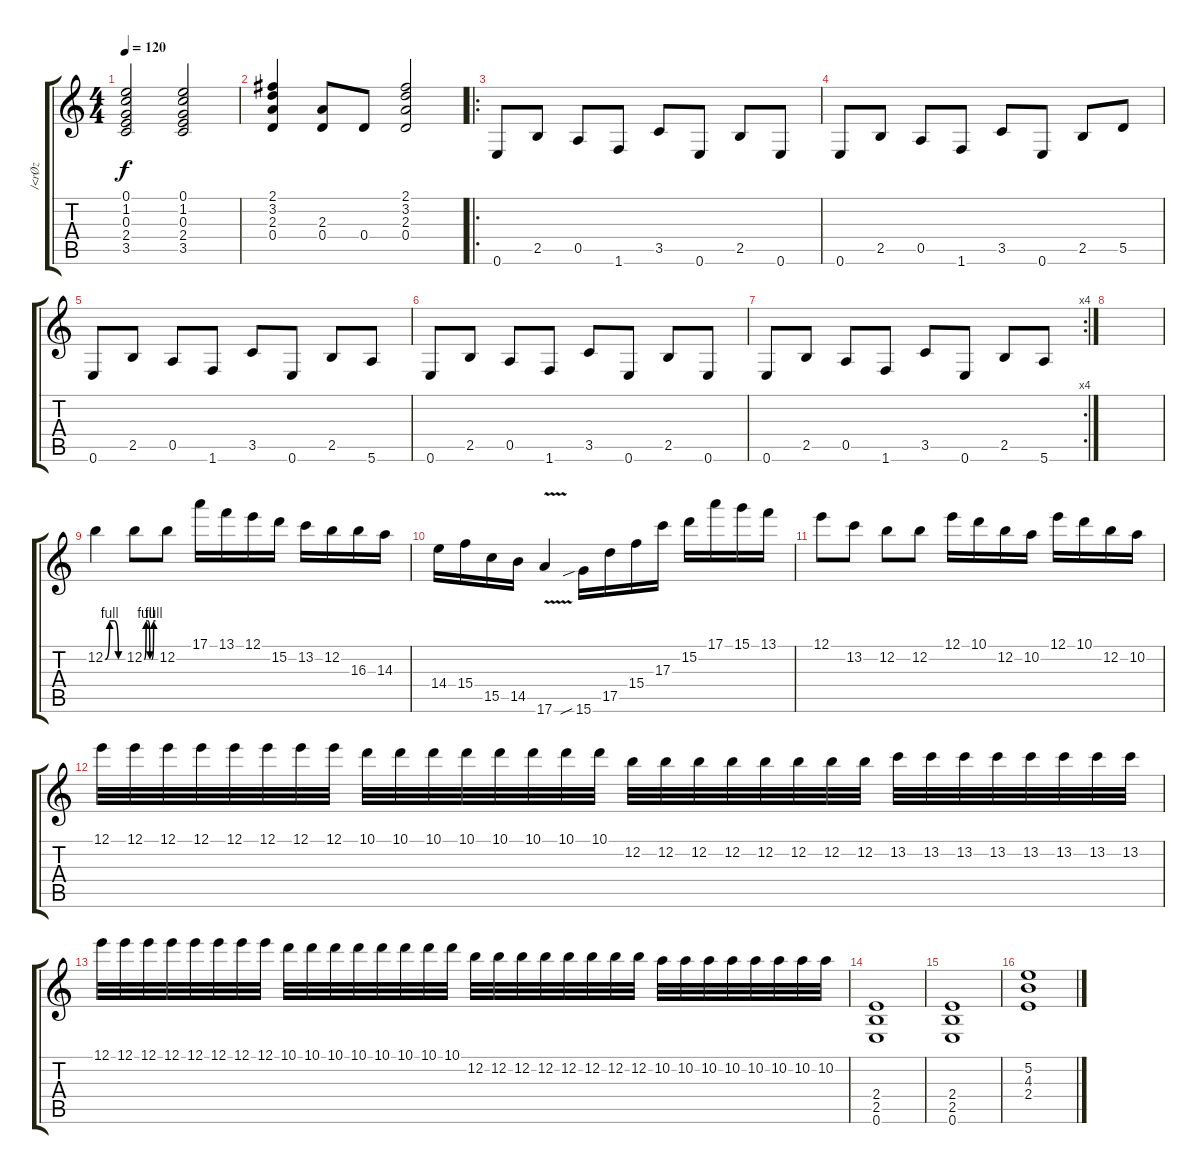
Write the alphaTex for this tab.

\track ("/<rØz" "/<rØz") {instrument distortionguitar}
\staff {score tabs}
\tuning (E4 B3 G3 D3 A2 E2) {hide}
\ts (4 4)
\tempo 120
\clef g2
\ks c
(0.1 1.2 0.3 2.4 3.5).2{dy f} (0.1 1.2 0.3 2.4 3.5).2 |
(2.1 3.2 2.3 0.4).4{instrument acousticguitarsteel} (2.3 0.4).8 0.4.8 (2.1 3.2 2.3 0.4).2 |
\ro
0.6.8{volume 13} 2.5.8 0.5.8 1.6.8 3.5.8 0.6.8 2.5.8 0.6.8 |
0.6.8 2.5.8 0.5.8 1.6.8 3.5.8 0.6.8 2.5.8 5.5.8 |
0.6.8 2.5.8 0.5.8 1.6.8 3.5.8 0.6.8 2.5.8 5.6.8 |
0.6.8 2.5.8 0.5.8 1.6.8 3.5.8 0.6.8 2.5.8 0.6.8 |
\rc 4
0.6.8 2.5.8 0.5.8 1.6.8 3.5.8 0.6.8 2.5.8 5.6.8 |
|
12.2{be (custom 0 0 15 4 30 4 45 0 60 0)}.4 12.2{be (custom 0 0 10 4 20 4 30 0 40 0 50 4 60 4)}.8 12.2.8 17.1.16 13.1.16 12.1.16 15.2.16 13.2.16 12.2.16 16.3.16 14.3.16 |
14.4.16 15.4.16 15.5.16 14.5.16 17.6{v}.4 15.6{sib}.16 17.5.16 15.4.16 17.3.16 15.2.16 17.1.16 15.1.16 13.1.16 |
12.1.8 13.2.8 12.2.8 12.2.8 12.1.16 10.1.16 12.2.16 10.2.16 12.1.16 10.1.16 12.2.16 10.2.16 |
12.1.32 12.1.32 12.1.32 12.1.32 12.1.32 12.1.32 12.1.32 12.1.32 10.1.32 10.1.32 10.1.32 10.1.32 10.1.32 10.1.32 10.1.32 10.1.32 12.2.32 12.2.32 12.2.32 12.2.32 12.2.32 12.2.32 12.2.32 12.2.32 13.2.32 13.2.32 13.2.32 13.2.32 13.2.32 13.2.32 13.2.32 13.2.32 |
12.1.32 12.1.32 12.1.32 12.1.32 12.1.32 12.1.32 12.1.32 12.1.32 10.1.32 10.1.32 10.1.32 10.1.32 10.1.32 10.1.32 10.1.32 10.1.32 12.2.32 12.2.32 12.2.32 12.2.32 12.2.32 12.2.32 12.2.32 12.2.32 10.2.32 10.2.32 10.2.32 10.2.32 10.2.32 10.2.32 10.2.32 10.2.32 |
(2.4 2.5 0.6).1 |
(2.4 2.5 0.6).1 |
(5.2 4.3 2.4).1
